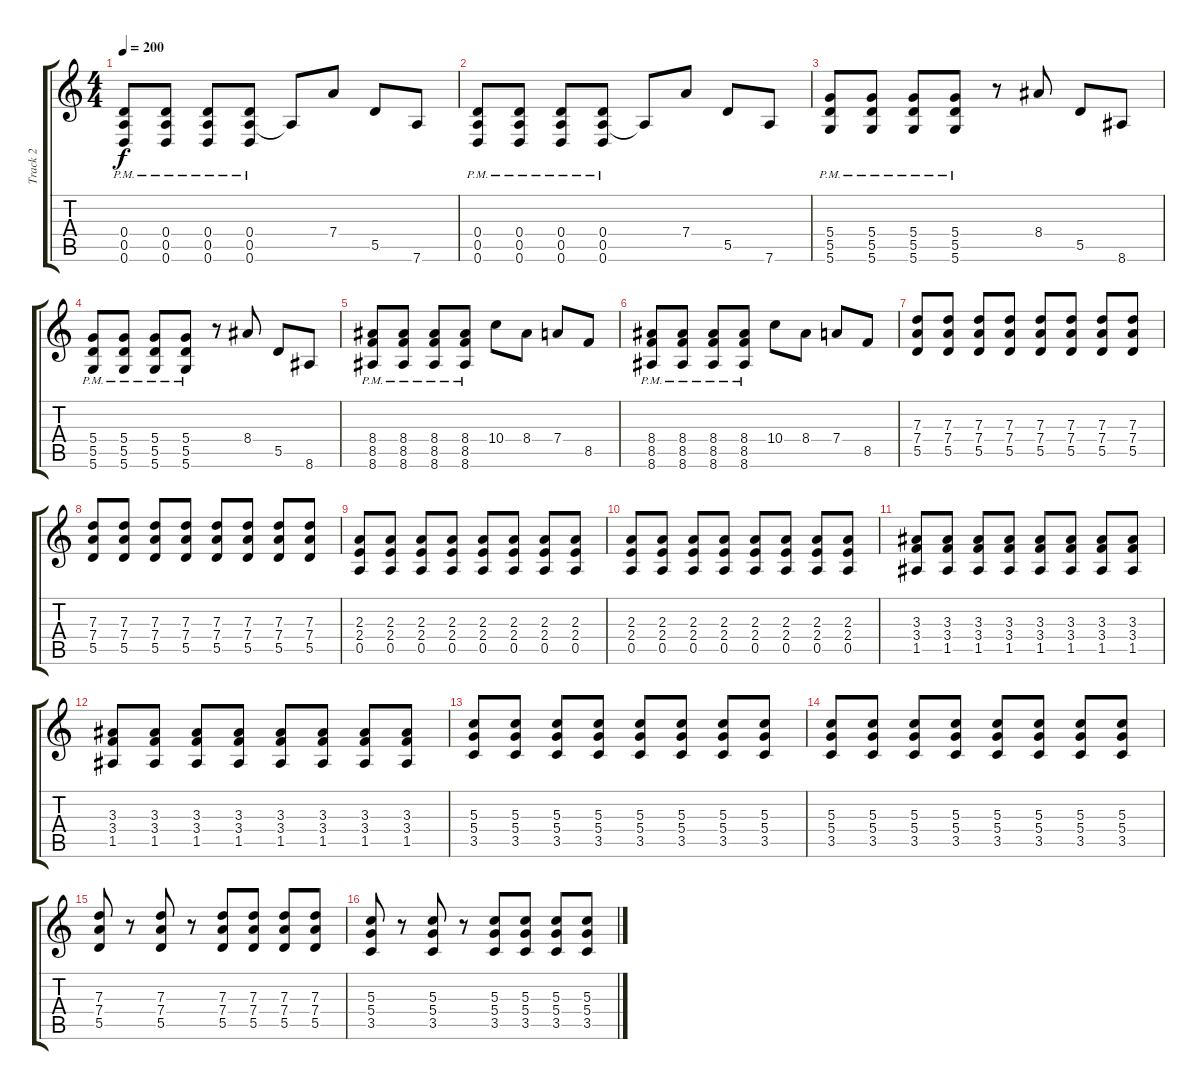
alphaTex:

\track ("Track 2" "Track 2") {instrument distortionguitar}
\staff {score tabs}
\tuning (E4 B3 G3 D3 A2 D2) {hide}
\ts (4 4)
\tempo 200
\clef g2
\ks c
(0.4{pm} 0.5 0.6).8{dy f} (0.4{pm} 0.5 0.6).8 (0.4{pm} 0.5 0.6).8 (0.4{pm} 0.5 0.6).8 0.5{t}.8 7.4.8 5.5.8 7.6.8 |
(0.4{pm} 0.5 0.6).8 (0.4{pm} 0.5 0.6).8 (0.4{pm} 0.5 0.6).8 (0.4{pm} 0.5 0.6).8 0.5{t}.8 7.4.8 5.5.8 7.6.8 |
(5.4{pm} 5.5 5.6).8 (5.4{pm} 5.5 5.6).8 (5.4{pm} 5.5 5.6).8 (5.4{pm} 5.5 5.6).8 r.8 8.4.8 5.5.8 8.6.8 |
(5.4{pm} 5.5 5.6).8 (5.4{pm} 5.5 5.6).8 (5.4{pm} 5.5 5.6).8 (5.4{pm} 5.5 5.6).8 r.8 8.4.8 5.5.8 8.6.8 |
(8.4{pm} 8.5 8.6).8 (8.4{pm} 8.5 8.6).8 (8.4{pm} 8.5 8.6).8 (8.4{pm} 8.5 8.6).8 10.4.8 8.4.8 7.4.8 8.5.8 |
(8.4{pm} 8.5 8.6).8 (8.4{pm} 8.5 8.6).8 (8.4{pm} 8.5 8.6).8 (8.4{pm} 8.5 8.6).8 10.4.8 8.4.8 7.4.8 8.5.8 |
(7.3 7.4 5.5).8 (7.3 7.4 5.5).8 (7.3 7.4 5.5).8 (7.3 7.4 5.5).8 (7.3 7.4 5.5).8 (7.3 7.4 5.5).8 (7.3 7.4 5.5).8 (7.3 7.4 5.5).8 |
(7.3 7.4 5.5).8 (7.3 7.4 5.5).8 (7.3 7.4 5.5).8 (7.3 7.4 5.5).8 (7.3 7.4 5.5).8 (7.3 7.4 5.5).8 (7.3 7.4 5.5).8 (7.3 7.4 5.5).8 |
(2.3 2.4 0.5).8 (2.3 2.4 0.5).8 (2.3 2.4 0.5).8 (2.3 2.4 0.5).8 (2.3 2.4 0.5).8 (2.3 2.4 0.5).8 (2.3 2.4 0.5).8 (2.3 2.4 0.5).8 |
(2.3 2.4 0.5).8 (2.3 2.4 0.5).8 (2.3 2.4 0.5).8 (2.3 2.4 0.5).8 (2.3 2.4 0.5).8 (2.3 2.4 0.5).8 (2.3 2.4 0.5).8 (2.3 2.4 0.5).8 |
(3.3 3.4 1.5).8 (3.3 3.4 1.5).8 (3.3 3.4 1.5).8 (3.3 3.4 1.5).8 (3.3 3.4 1.5).8 (3.3 3.4 1.5).8 (3.3 3.4 1.5).8 (3.3 3.4 1.5).8 |
(3.3 3.4 1.5).8 (3.3 3.4 1.5).8 (3.3 3.4 1.5).8 (3.3 3.4 1.5).8 (3.3 3.4 1.5).8 (3.3 3.4 1.5).8 (3.3 3.4 1.5).8 (3.3 3.4 1.5).8 |
(5.3 5.4 3.5).8 (5.3 5.4 3.5).8 (5.3 5.4 3.5).8 (5.3 5.4 3.5).8 (5.3 5.4 3.5).8 (5.3 5.4 3.5).8 (5.3 5.4 3.5).8 (5.3 5.4 3.5).8 |
(5.3 5.4 3.5).8 (5.3 5.4 3.5).8 (5.3 5.4 3.5).8 (5.3 5.4 3.5).8 (5.3 5.4 3.5).8 (5.3 5.4 3.5).8 (5.3 5.4 3.5).8 (5.3 5.4 3.5).8 |
(7.3 7.4 5.5).8 r.8 (7.3 7.4 5.5).8 r.8 (7.3 7.4 5.5).8 (7.3 7.4 5.5).8 (7.3 7.4 5.5).8 (7.3 7.4 5.5).8 |
(5.3 5.4 3.5).8 r.8 (5.3 5.4 3.5).8 r.8 (5.3 5.4 3.5).8 (5.3 5.4 3.5).8 (5.3 5.4 3.5).8 (5.3 5.4 3.5).8
